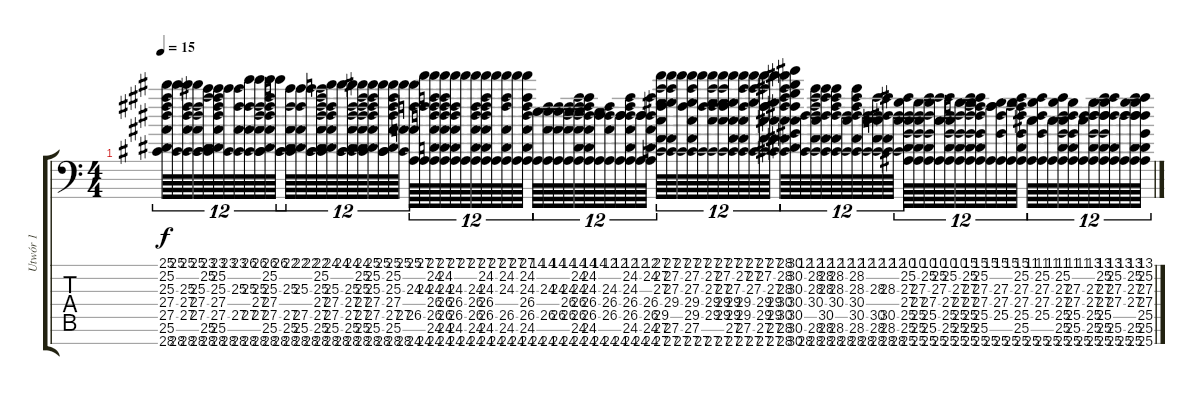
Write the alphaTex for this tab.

\track ("Utwór 1" "Utwór 1") {instrument fx8scifi}
\staff {score tabs}
\tuning (D4 A3 F3 C3 G2 D2 A1) {hide}
\ts (4 4)
\tempo 15
\clef f4
\ks c
(25.1 25.2 25.3 27.4 27.5 25.6 28.7).64{tu (12 8) dy f instrument fx8scifi} (25.1 28.7).64{tu (12 8)} (25.1 25.3 27.4 27.5 28.7).64{tu (12 8)} (25.1 25.3 27.4 27.5 28.7).64{tu (12 8)} (23.1 25.2 25.6 28.7).64{tu (12 8)} (23.1 25.2 25.3 27.4 27.5 25.6 28.7).64{tu (12 8)} (23.1 28.7).64{tu (12 8)} (23.1 25.3 27.5 28.7).64{tu (12 8)} (26.1 25.3 27.5 28.7).64{tu (12 8)} (26.1 25.3 27.4 27.5 28.7).64{tu (12 8)} (26.1 25.2 25.3 27.4 27.5 25.6 28.7).64{tu (12 8)} (26.1 28.7).64{tu (12 8)} (22.1 25.3 27.5 25.6 28.7).64{tu (12 8)} (22.1 25.3 27.5 25.6 28.7).64{tu (12 8)} (22.1 28.7).64{tu (12 8)} (22.1 25.2 25.3 27.4 27.5 25.6 28.7).64{tu (12 8)} (24.1 25.3 27.4 27.5 25.6 28.7).64{tu (12 8)} (24.1 28.7).64{tu (12 8)} (24.1 25.3 27.4 27.5 25.6 28.7).64{tu (12 8)} (24.1 25.2 25.3 27.4 27.5 25.6 28.7).64{tu (12 8)} (25.1 25.2 25.3 27.4 27.5 25.6 28.7).64{tu (12 8)} (25.1 28.7).64{tu (12 8)} (25.1 25.2 25.3 27.4 27.5 25.6 28.7).64{tu (12 8)} (25.1 27.5 28.7).64{tu (12 8)} (25.1 24.3 26.5 24.7).64{tu (12 8)} (27.1 24.3 24.7).64{tu (12 8)} (27.1 24.2 24.3 26.4 26.5 24.6 24.7).64{tu (12 8)} (27.1 24.2 24.3 26.4 26.5 24.6 24.7).64{tu (12 8)} (27.1 24.3 26.4 26.5 24.6 24.7).64{tu (12 8)} (27.1 24.7).64{tu (12 8)} (27.1 24.3 26.4 26.5 24.6 24.7).64{tu (12 8)} (27.1 24.2 24.3 26.4 26.5 24.6 24.7).64{tu (12 8)} (27.1 24.7).64{tu (12 8)} (27.1 24.2 24.3 26.5 24.6 24.7).64{tu (12 8)} (27.1 24.7).64{tu (12 8)} (27.1 24.2 24.3 26.4 26.5 24.6 24.7).64{tu (12 8)} (14.1 24.7).64{tu (12 8)} (14.1 24.3 26.5 24.7).64{tu (12 8)} (14.1 24.3 26.5 24.7).64{tu (12 8)} (14.1 24.3 26.4 26.5 24.7).64{tu (12 8)} (14.1 24.2 24.3 26.4 26.5 24.6 24.7).64{tu (12 8)} (14.1 24.2 24.3 26.4 26.5 24.6 24.7).64{tu (12 8)} (14.1 24.7).64{tu (12 8)} (12.1 24.3 26.4 26.5 24.7).64{tu (12 8)} (12.1 24.7).64{tu (12 8)} (12.1 24.2 24.3 26.4 26.5 24.6 24.7).64{tu (12 8)} (12.1 24.7).64{tu (12 8)} (12.1 24.2 26.4 26.5 24.6 24.7).64{tu (12 8)} (27.1 27.2 27.3 29.5 27.6 27.7).64{tu (12 8)} (27.1 27.2 27.3 29.4 27.6 27.7).64{tu (12 8)} (27.1 27.7).64{tu (12 8)} (27.1 27.2 27.3 29.4 29.5 27.6 27.7).64{tu (12 8)} (27.1 27.7).64{tu (12 8)} (27.1 27.2 27.3 29.4 29.5 27.7).64{tu (12 8)} (27.1 27.2 27.3 29.4 29.5 27.7).64{tu (12 8)} (27.1 27.3 29.4 29.5 27.6 27.7).64{tu (12 8)} (27.1 27.2 29.4 29.5 27.6 27.7).64{tu (12 8)} (27.1 27.2 27.3 27.7).64{tu (12 8)} (27.1 27.2 29.4 29.5 27.6 27.7).64{tu (12 8)} (27.1 27.3 29.4 29.5 27.6 27.7).64{tu (12 8)} (28.1 28.2 28.3 30.4 30.5 28.6 28.7).64{tu (12 8)} (30.1 30.2 30.3 30.4 30.5 30.6 30.7).64{tu (12 8)} (12.1 28.7).64{tu (12 8)} (12.1 28.2 28.3 30.4 28.6 28.7).64{tu (12 8)} (12.1 28.2 28.3 30.5 28.6 28.7).64{tu (12 8)} (12.1 28.2 28.3 30.4 28.6 28.7).64{tu (12 8)} (12.1 28.7).64{tu (12 8)} (12.1 28.2 28.3 30.4 30.5 28.6 28.7).64{tu (12 8)} (12.1 28.7).64{tu (12 8)} (12.1 28.3 30.5 28.6 28.7).64{tu (12 8)} (12.1 28.3 30.5 28.6 28.7).64{tu (12 8)} (12.1 28.7).64{tu (12 8)} (10.1 25.2 27.3 27.4 25.5 25.6 25.7).64{tu (12 8)} (10.1 27.3 27.4 25.5 25.6 25.7).64{tu (12 8)} (10.1 25.2 27.4 25.5 25.6 25.7).64{tu (12 8)} (10.1 25.2 27.3 25.7).64{tu (12 8)} (10.1 25.2 27.4 25.5 25.6 25.7).64{tu (12 8)} (10.1 27.3 27.4 25.5 25.6 25.7).64{tu (12 8)} (15.1 25.2 27.3 27.4 25.5 25.6 25.7).64{tu (12 8)} (15.1 25.2 27.3 27.4 25.5 25.6 25.7).64{tu (12 8)} (15.1 25.7).64{tu (12 8)} (15.1 27.3 27.4 25.5 25.7).64{tu (12 8)} (15.1 25.7).64{tu (12 8)} (15.1 25.2 27.3 27.4 25.5 25.6 25.7).64{tu (12 8)} (11.1 25.7).64{tu (12 8)} (11.1 25.2 27.3 27.4 25.5 25.7).64{tu (12 8)} (11.1 25.7).64{tu (12 8)} (11.1 25.2 27.3 27.4 25.5 25.6 25.7).64{tu (12 8)} (11.1 27.3 27.4 25.5 25.6 25.7).64{tu (12 8)} (11.1 25.7).64{tu (12 8)} (13.1 27.3 27.4 25.5 25.6 25.7).64{tu (12 8)} (13.1 25.2 27.3 27.4 25.5 25.6 25.7).64{tu (12 8)} (13.1 25.2 27.3 27.4 25.6 25.7).64{tu (12 8)} (13.1 25.7).64{tu (12 8)} (13.1 25.2 27.3 27.4 25.6 25.7).64{tu (12 8)} (13.1 25.2 27.3 27.4 25.5 25.6 25.7).64{tu (12 8)}
